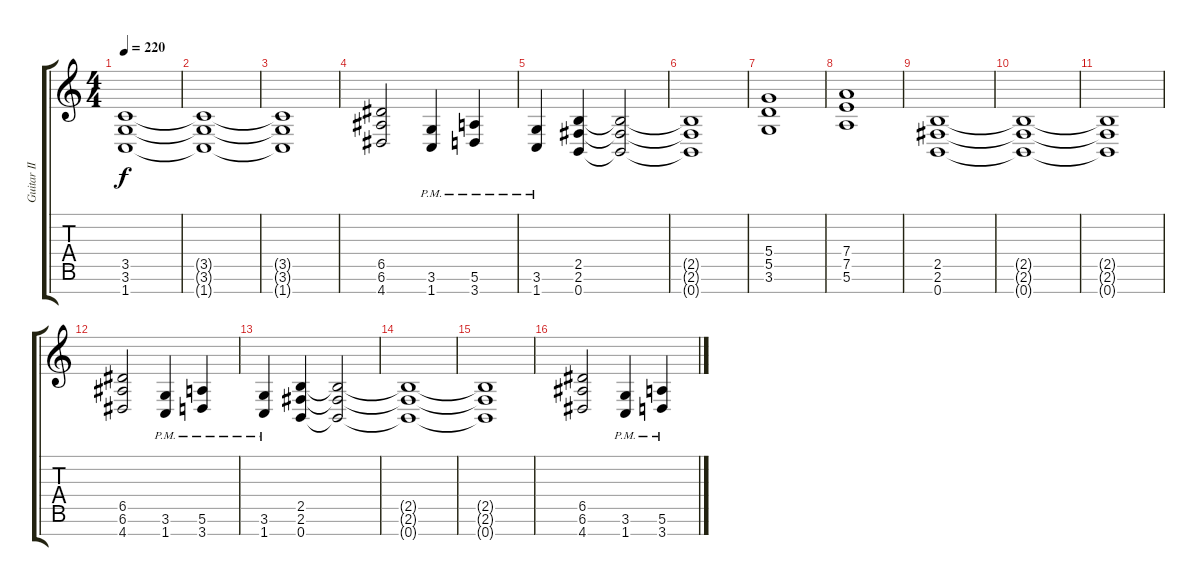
\track ("Guitar II" "Guitar II") {instrument distortionguitar}
\staff {score tabs}
\tuning (E4 B3 G3 D3 A2 E2 B1) {hide}
\ts (4 4)
\tempo 220
\clef g2
\ks c
(3.5 3.6 1.7).1{dy f} |
(3.5{t} 3.6{t} 1.7{t}).1 |
(3.5{t} 3.6{t} 1.7{t}).1 |
(6.5 6.6 4.7).2 (3.6{pm} 1.7{pm}).4 (5.6{pm} 3.7{pm}).4 |
(3.6{pm} 1.7{pm}).4 (2.5 2.6 0.7).4 (2.5{t} 2.6{t} 0.7{t}).2 |
(2.5{t} 2.6{t} 0.7{t}).1 |
(5.4 5.5 3.6).1 |
(7.4 7.5 5.6).1 |
(2.5 2.6 0.7).1 |
(2.5{t} 2.6{t} 0.7{t}).1 |
(2.5{t} 2.6{t} 0.7{t}).1 |
(6.5 6.6 4.7).2 (3.6{pm} 1.7{pm}).4 (5.6{pm} 3.7{pm}).4 |
(3.6{pm} 1.7{pm}).4 (2.5 2.6 0.7).4 (2.5{t} 2.6{t} 0.7{t}).2 |
(2.5{t} 2.6{t} 0.7{t}).1 |
(2.5{t} 2.6{t} 0.7{t}).1 |
(6.5 6.6 4.7).2 (3.6{pm} 1.7{pm}).4 (5.6{pm} 3.7{pm}).4
